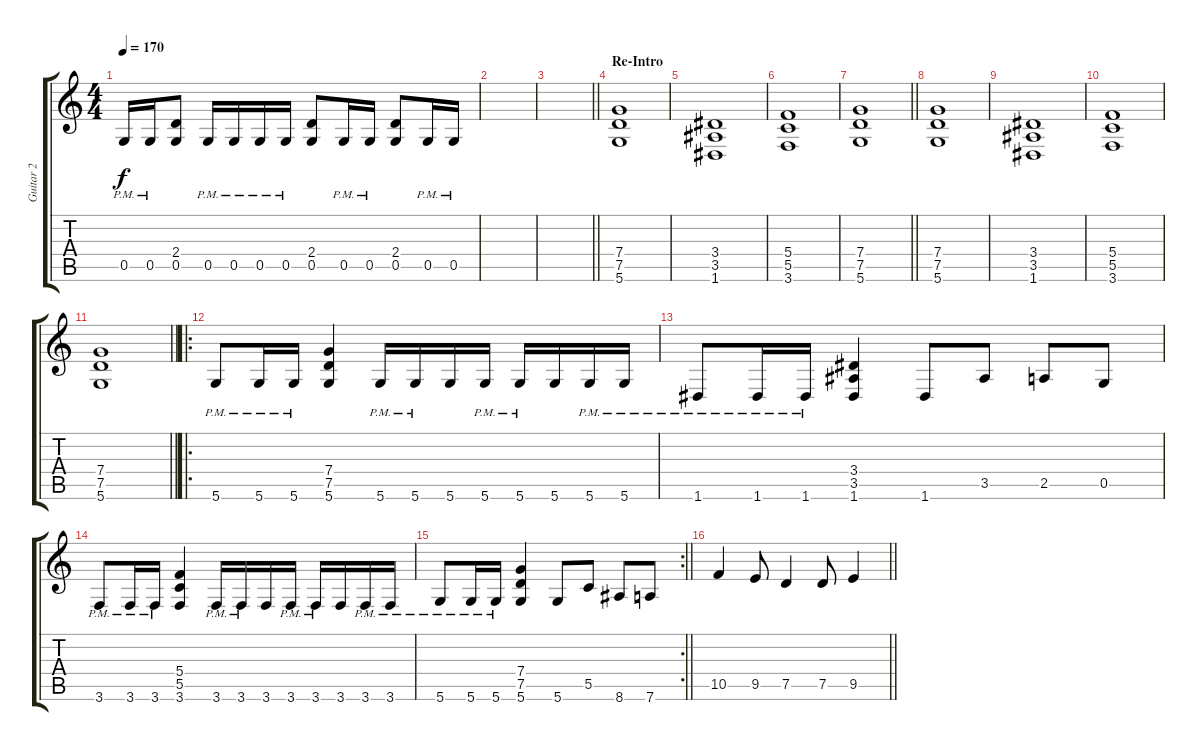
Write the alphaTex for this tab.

\track ("Guitar 2" "Guitar 2") {instrument distortionguitar}
\staff {score tabs}
\tuning (D4 A3 F3 C3 G2 D2) {hide}
\ts (4 4)
\tempo 170
\clef g2
\ks c
0.5{pm}.16{dy f} 0.5{pm}.16 (2.4 0.5).8 0.5{pm}.16 0.5{pm}.16 0.5{pm}.16 0.5{pm}.16 (2.4 0.5).8 0.5{pm}.16 0.5{pm}.16 (2.4 0.5).8 0.5{pm}.16 0.5{pm}.16 |
|
\barLineRight lightlight
|
\section ("" "Re-Intro")
(7.4 7.5 5.6).1 |
(3.4 3.5 1.6).1 |
(5.4 5.5 3.6).1 |
\barLineRight lightlight
(7.4 7.5 5.6).1 |
(7.4 7.5 5.6).1 |
(3.4 3.5 1.6).1 |
(5.4 5.5 3.6).1 |
\barLineRight lightlight
(7.4 7.5 5.6).1 |
\ro
5.6{pm}.8 5.6{pm}.16 5.6{pm}.16 (7.4 7.5 5.6).4 5.6{pm}.16 5.6{pm}.16 5.6.16 5.6{pm}.16 5.6{pm}.16 5.6.16 5.6{pm}.16 5.6{pm}.16 |
1.6{pm}.8 1.6{pm}.16 1.6{pm}.16 (3.4 3.5 1.6).4 1.6.8 3.5.8 2.5.8 0.5.8 |
3.6{pm}.8 3.6{pm}.16 3.6{pm}.16 (5.4 5.5 3.6).4 3.6{pm}.16 3.6{pm}.16 3.6.16 3.6{pm}.16 3.6{pm}.16 3.6.16 3.6{pm}.16 3.6{pm}.16 |
\rc 2
\barLineRight lightlight
5.6{pm}.8 5.6{pm}.16 5.6{pm}.16 (7.4 7.5 5.6).4 5.6.8 5.5.8 8.6.8 7.6.8 |
\barLineRight lightlight
10.5.4 9.5.8 7.5.4 7.5.8 9.5.4
